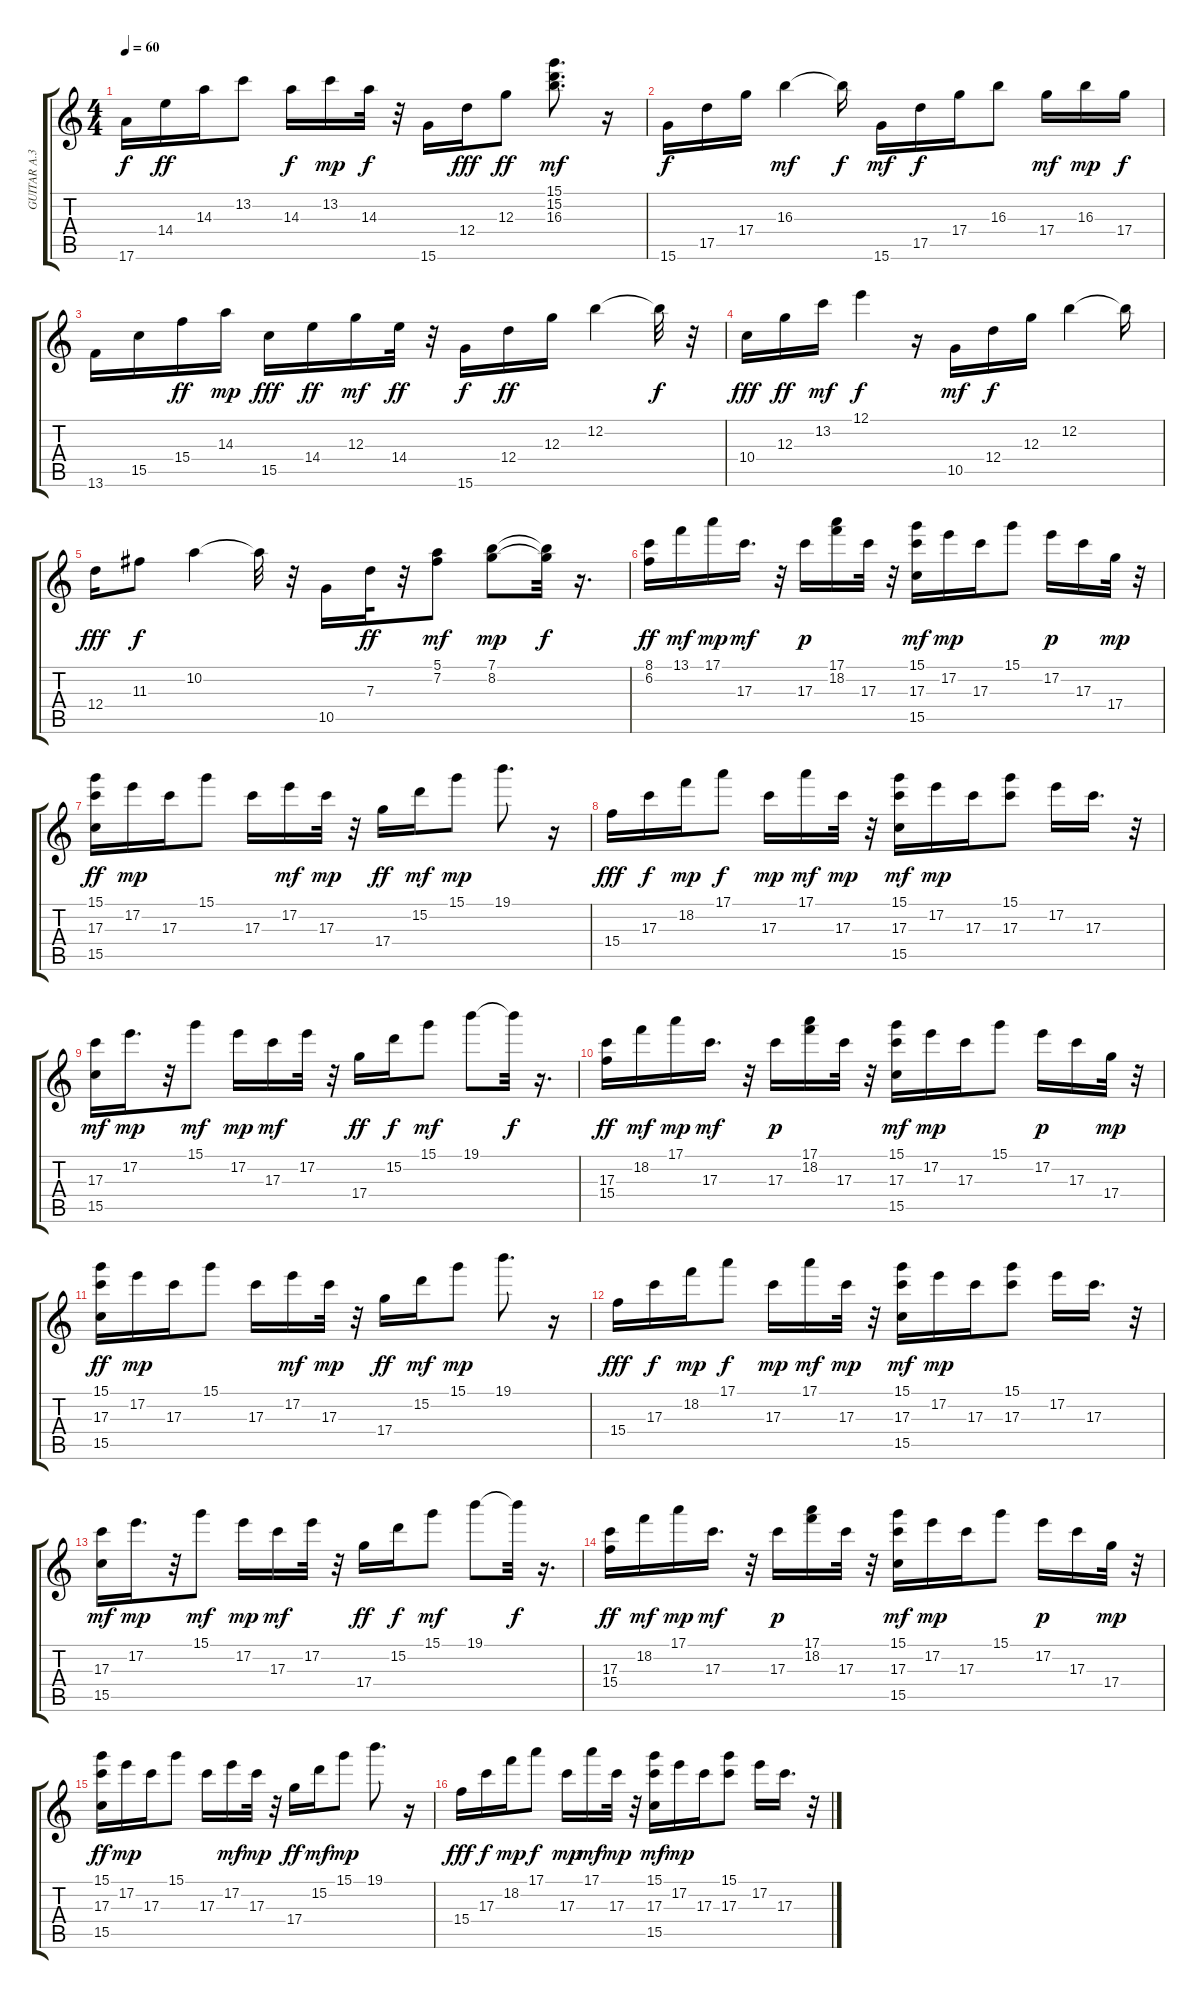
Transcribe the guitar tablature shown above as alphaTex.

\track ("GUITAR A.3          " "GUITAR A.3") {instrument acousticguitarsteel}
\staff {score tabs}
\tuning (E4 B3 G3 D3 A2 E2) {hide}
\ts (4 4)
\tempo 60
\clef g2
\ks c
17.6.16{dy f} 14.4.16{dy ff} 14.3.16 13.2.8 14.3.16{dy f} 13.2.16{dy mp} 14.3.32{dy f} r.32 15.6.16 12.4.16{dy fff} 12.3.8{dy ff} (15.1 15.2 16.3).8{d dy mf} r.16 |
15.6.16{dy f} 17.5.16 17.4.16 16.3.4{dy mf} 16.3{t}.16{dy f} 15.6.16{dy mf} 17.5.16{dy f} 17.4.16 16.3.8 17.4.16{dy mf} 16.3.16{dy mp} 17.4.16{dy f} |
13.6.16 15.5.16 15.4.16{dy ff} 14.3.16{dy mp} 15.5.16{dy fff} 14.4.16{dy ff} 12.3.16{dy mf} 14.4.32{dy ff} r.32 15.6.16{dy f} 12.4.16{dy ff} 12.3.16 12.2.4 12.2{t}.32{dy f} r.32 |
10.4.16{dy fff} 12.3.16{dy ff} 13.2.16{dy mf} 12.1.4{dy f} r.16 10.5.16{dy mf} 12.4.16{dy f} 12.3.16 12.2.4 12.2{t}.16 |
12.4.16{dy fff} 11.3.8{dy f} 10.2.4 10.2{t}.32 r.32 10.5.16 7.3.32{dy ff} r.32 (5.1 7.2).8{dy mf} (7.1 8.2).8{dy mp} (7.1{t} 8.2{t}).32{dy f} r.16{d} |
(8.1 6.2).16{dy ff} 13.1.16{dy mf} 17.1.16{dy mp} 17.3.16{d dy mf} r.32 17.3.16{dy p} (17.1 18.2).16 17.3.32 r.32 (15.1 17.3 15.5).16{dy mf} 17.2.16{dy mp} 17.3.16 15.1.8 17.2.16{dy p} 17.3.16 17.4.32{dy mp} r.32 |
(15.1 17.3 15.5).16{dy ff} 17.2.16{dy mp} 17.3.16 15.1.8 17.3.16 17.2.16{dy mf} 17.3.32{dy mp} r.32 17.4.16{dy ff} 15.2.16{dy mf} 15.1.8{dy mp} 19.1.8{d} r.16 |
15.4.16{dy fff} 17.3.16{dy f} 18.2.16{dy mp} 17.1.8{dy f} 17.3.16{dy mp} 17.1.16{dy mf} 17.3.32{dy mp} r.32 (15.1 17.3 15.5).16{dy mf} 17.2.16{dy mp} 17.3.16 (15.1 17.3).8 17.2.16 17.3.16{d} r.32 |
(17.3 15.5).16{dy mf} 17.2.16{d dy mp} r.32 15.1.8{dy mf} 17.2.16{dy mp} 17.3.16{dy mf} 17.2.32 r.32 17.4.16{dy ff} 15.2.16{dy f} 15.1.8{dy mf} 19.1.8 19.1{t}.32{dy f} r.16{d} |
(17.3 15.4).16{dy ff} 18.2.16{dy mf} 17.1.16{dy mp} 17.3.16{d dy mf} r.32 17.3.16{dy p} (17.1 18.2).16 17.3.32 r.32 (15.1 17.3 15.5).16{dy mf} 17.2.16{dy mp} 17.3.16 15.1.8 17.2.16{dy p} 17.3.16 17.4.32{dy mp} r.32 |
(15.1 17.3 15.5).16{dy ff} 17.2.16{dy mp} 17.3.16 15.1.8 17.3.16 17.2.16{dy mf} 17.3.32{dy mp} r.32 17.4.16{dy ff} 15.2.16{dy mf} 15.1.8{dy mp} 19.1.8{d} r.16 |
15.4.16{dy fff} 17.3.16{dy f} 18.2.16{dy mp} 17.1.8{dy f} 17.3.16{dy mp} 17.1.16{dy mf} 17.3.32{dy mp} r.32 (15.1 17.3 15.5).16{dy mf} 17.2.16{dy mp} 17.3.16 (15.1 17.3).8 17.2.16 17.3.16{d} r.32 |
(17.3 15.5).16{dy mf} 17.2.16{d dy mp} r.32 15.1.8{dy mf} 17.2.16{dy mp} 17.3.16{dy mf} 17.2.32 r.32 17.4.16{dy ff} 15.2.16{dy f} 15.1.8{dy mf} 19.1.8 19.1{t}.32{dy f} r.16{d} |
(17.3 15.4).16{dy ff} 18.2.16{dy mf} 17.1.16{dy mp} 17.3.16{d dy mf} r.32 17.3.16{dy p} (17.1 18.2).16 17.3.32 r.32 (15.1 17.3 15.5).16{dy mf} 17.2.16{dy mp} 17.3.16 15.1.8 17.2.16{dy p} 17.3.16 17.4.32{dy mp} r.32 |
(15.1 17.3 15.5).16{dy ff} 17.2.16{dy mp} 17.3.16 15.1.8 17.3.16 17.2.16{dy mf} 17.3.32{dy mp} r.32 17.4.16{dy ff} 15.2.16{dy mf} 15.1.8{dy mp} 19.1.8{d} r.16 |
15.4.16{dy fff} 17.3.16{dy f} 18.2.16{dy mp} 17.1.8{dy f} 17.3.16{dy mp} 17.1.16{dy mf} 17.3.32{dy mp} r.32 (15.1 17.3 15.5).16{dy mf} 17.2.16{dy mp} 17.3.16 (15.1 17.3).8 17.2.16 17.3.16{d} r.32
